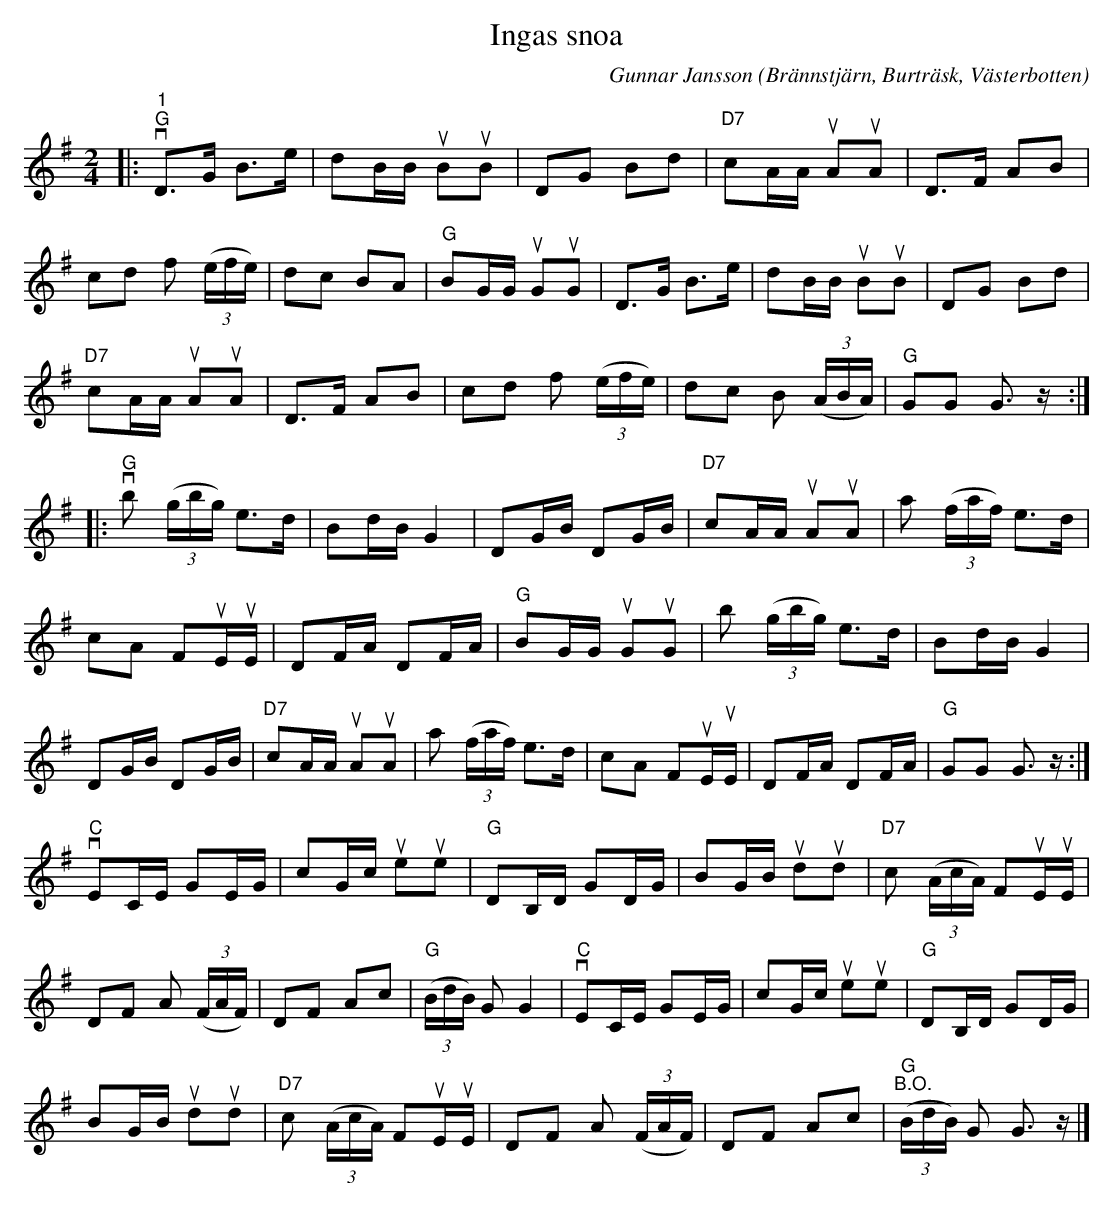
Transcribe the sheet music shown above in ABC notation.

X:1
T:Ingas snoa
C:Gunnar Jansson
O:Brännstjärn, Burträsk, Västerbotten
L:1/8
M:2/4
K:G
V:1
|:"^1"v "G" D>G B>e | dB/B/u BuB | DG Bd |"D7" cA/A/u AuA | D>F AB |
cd f (3(e/f/e/) | dc BA |"G" BG/G/u GuG | D>G B>e | dB/B/u BuB | DG Bd |
"D7" cA/A/u AuA | D>F AB | cd f (3(e/f/e/) | dc B (3(A/B/A/) | "G" GG G3/2 z/ ::
v"G" b (3(g/b/g/) e>d | Bd/B/ G2 | DG/B/ DG/B/ |"D7" cA/A/u AuA | a (3(f/a/f/) e>d |
cA FuE/uE/ | DF/A/ DF/A/ | "G" BG/G/u GuG | b (3(g/b/g/) e>d | Bd/B/ G2 |
DG/B/ DG/B/ |"D7" cA/A/u AuA | a (3(f/a/f/) e>d | cA FuE/uE/ | DF/A/ DF/A/ |"G" GG G3/2 z/ :|
"C" v EC/E/ GE/G/ | cG/c/u eue | "G" DB,/D/ GD/G/ | BG/B/u dud |"D7" c (3(A/c/A/) FuE/uE/ |
DF A (3(F/A/F/) | DF Ac | "G" (3(B/d/B/) G G2 |"C" v EC/E/ GE/G/ | cG/c/u eue |"G" DB,/D/ GD/G/ |
BG/B/u dud |"D7" c (3(A/c/A/) FuE/uE/ | DF A (3(F/A/F/) | DF Ac | "G" "^B.O." (3(B/d/B/) G G3/2 z/ |]
